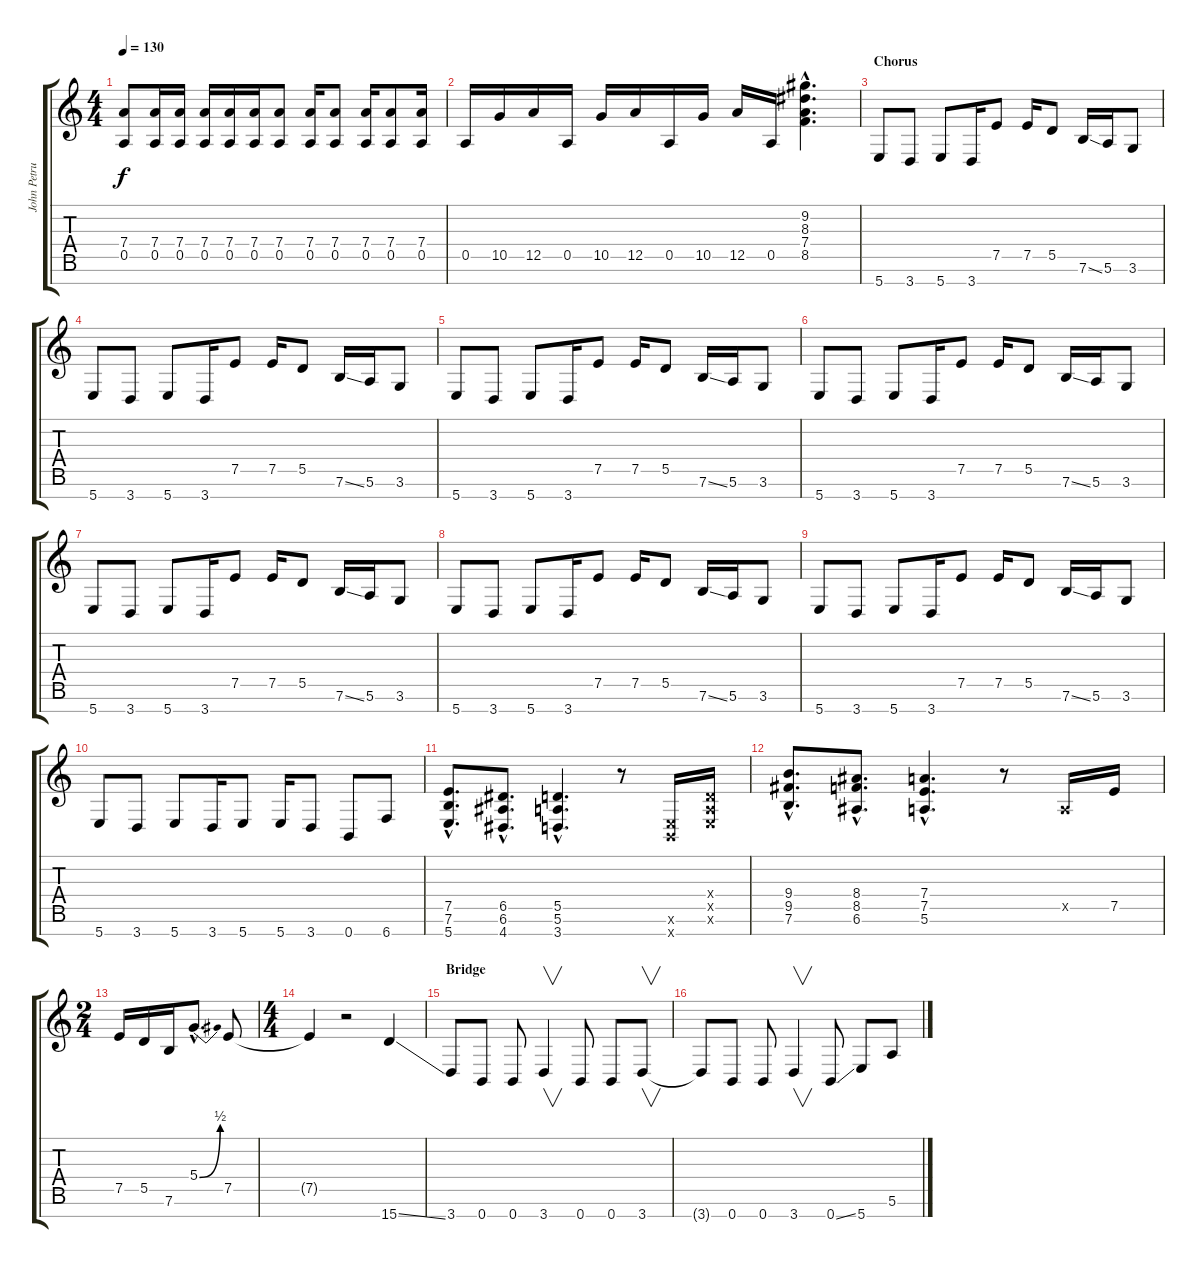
\track ("John Petrucci" "John Petru") {instrument distortionguitar}
\staff {score tabs}
\tuning (E4 B3 G3 D3 A2 E2 B1) {hide}
\ts (4 4)
\tempo 130
\clef g2
\ks c
(7.4 0.5).8{dy f} (7.4 0.5).16 (7.4 0.5).16 (7.4 0.5).16 (7.4 0.5).16 (7.4 0.5).16 (7.4 0.5).8 (7.4 0.5).16 (7.4 0.5).8 (7.4 0.5).16 (7.4 0.5).8 (7.4 0.5).16 |
0.5.16 10.5.16 12.5.16 0.5.16 10.5.16 12.5.16 0.5.16 10.5.16 12.5.16 0.5.16 (9.2{hac} 8.3{hac} 7.4{hac} 8.5{hac}).4{d} |
\section ("" "Chorus")
5.7.8 3.7.8 5.7.8 3.7.16 7.5.8 7.5.16 5.5.8 7.6{ss}.16 5.6.16 3.6.8 |
5.7.8 3.7.8 5.7.8 3.7.16 7.5.8 7.5.16 5.5.8 7.6{ss}.16 5.6.16 3.6.8 |
5.7.8 3.7.8 5.7.8 3.7.16 7.5.8 7.5.16 5.5.8 7.6{ss}.16 5.6.16 3.6.8 |
5.7.8 3.7.8 5.7.8 3.7.16 7.5.8 7.5.16 5.5.8 7.6{ss}.16 5.6.16 3.6.8 |
5.7.8 3.7.8 5.7.8 3.7.16 7.5.8 7.5.16 5.5.8 7.6{ss}.16 5.6.16 3.6.8 |
5.7.8 3.7.8 5.7.8 3.7.16 7.5.8 7.5.16 5.5.8 7.6{ss}.16 5.6.16 3.6.8 |
5.7.8 3.7.8 5.7.8 3.7.16 7.5.8 7.5.16 5.5.8 7.6{ss}.16 5.6.16 3.6.8 |
5.7.8 3.7.8 5.7.8 3.7.16 5.7.8 5.7.16 3.7.8 0.7.8 6.7.8 |
(7.5{hac} 7.6{hac} 5.7{hac}).8{d} (6.5{hac} 6.6{hac} 4.7{hac}).8{d} (5.5{hac} 5.6{hac} 3.7{hac}).4{d} r.8 (0.6{x} 0.7{x}).16 (0.4{x} 0.5{x} 0.6{x}).16 |
(9.4{hac} 9.5{hac} 7.6{hac}).8{d} (8.4{hac} 8.5{hac} 6.6{hac}).8{d} (7.4{hac} 7.5{hac} 5.6{hac}).4{d} r.8 0.5{x}.16 7.5.16 |
\ts (2 4)
7.5.16 5.5.16 7.6.16 5.4{be (bend 0 0 60 2) hac}.8{d} 7.5.8 |
\ts (4 4)
7.5{t}.4 r.2 15.7{ss}.4 |
\section ("" "Bridge")
3.7.8 0.7.8 0.7.8 3.7.4{v} 0.7.8 0.7.8 3.7.8{v} |
3.7{t}.8 0.7.8 0.7.8 3.7.4{v} 0.7{ss}.8 5.7.8 5.6.8
